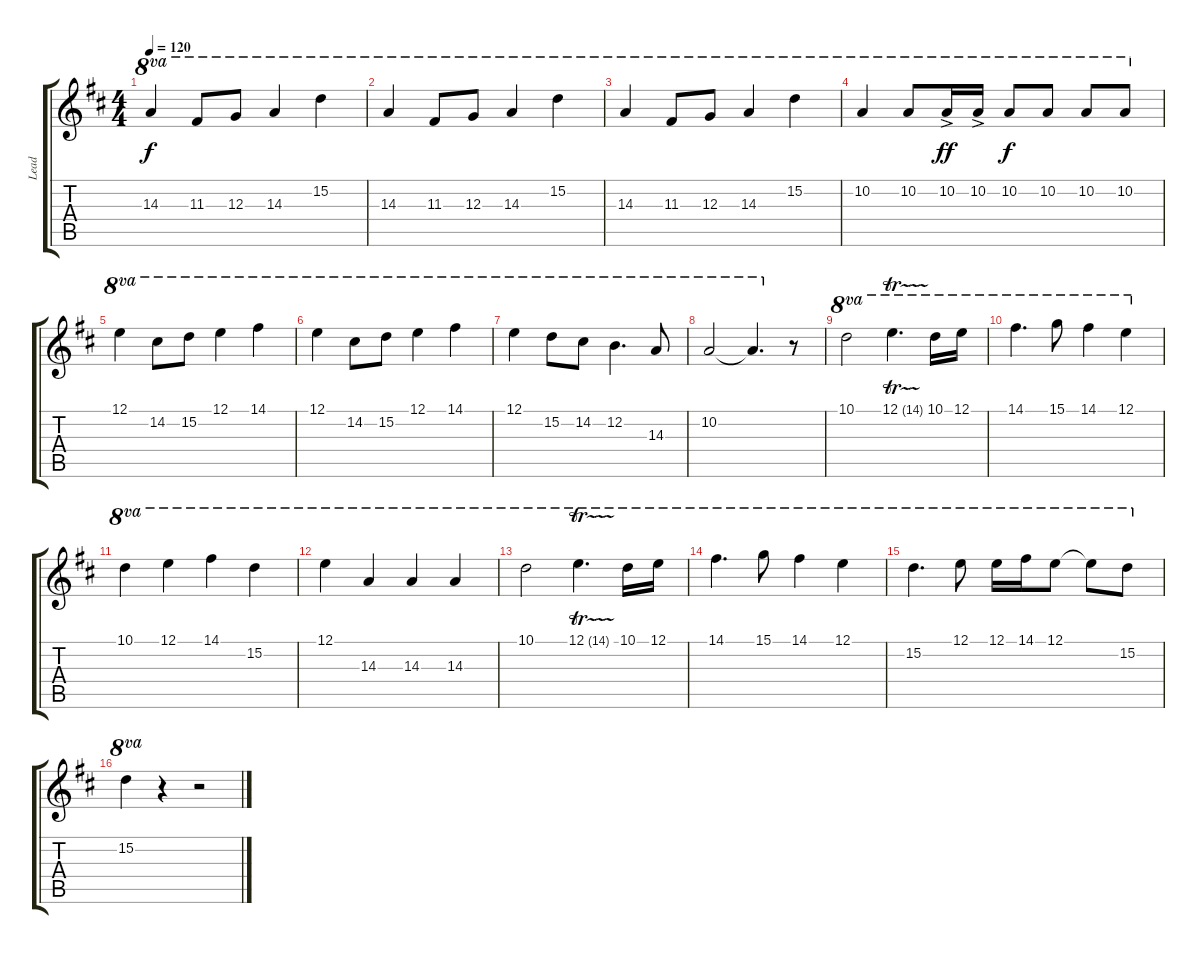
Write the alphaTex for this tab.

\track ("Lead" "Lead") {instrument distortionguitar}
\staff {score tabs}
\tuning (E4 B3 G3 D3 A2 E2) {hide}
\ts (4 4)
\tempo 120
\clef g2
\ks d
14.3.4{ot 8va dy f} 11.3.8{ot 8va} 12.3.8{ot 8va} 14.3.4{ot 8va} 15.2.4{ot 8va} |
14.3.4{ot 8va} 11.3.8{ot 8va} 12.3.8{ot 8va} 14.3.4{ot 8va} 15.2.4{ot 8va} |
14.3.4{ot 8va} 11.3.8{ot 8va} 12.3.8{ot 8va} 14.3.4{ot 8va} 15.2.4{ot 8va} |
10.2.4{ot 8va} 10.2.8{ot 8va} 10.2{ac}.16{ot 8va dy ff} 10.2{ac}.16{ot 8va} 10.2.8{ot 8va dy f} 10.2.8{ot 8va} 10.2.8{ot 8va} 10.2.8{ot 8va} |
12.1.4{ot 8va} 14.2.8{ot 8va} 15.2.8{ot 8va} 12.1.4{ot 8va} 14.1.4{ot 8va} |
12.1.4{ot 8va} 14.2.8{ot 8va} 15.2.8{ot 8va} 12.1.4{ot 8va} 14.1.4{ot 8va} |
12.1.4{ot 8va} 15.2.8{ot 8va} 14.2.8{ot 8va} 12.2.4{d ot 8va} 14.3.8{ot 8va} |
10.2.2{ot 8va} 10.2{t}.4{d ot 8va} r.8 |
10.1.2{ot 8va} 12.1{tr (14 32)}.4{d ot 8va} 10.1.16{ot 8va} 12.1.16{ot 8va} |
14.1.4{d ot 8va} 15.1.8{ot 8va} 14.1.4{ot 8va} 12.1.4{ot 8va} |
10.1.4{ot 8va} 12.1.4{ot 8va} 14.1.4{ot 8va} 15.2.4{ot 8va} |
12.1.4{ot 8va} 14.3.4{ot 8va} 14.3.4{ot 8va} 14.3.4{ot 8va} |
10.1.2{ot 8va} 12.1{tr (14 32)}.4{d ot 8va} 10.1.16{ot 8va} 12.1.16{ot 8va} |
14.1.4{d ot 8va} 15.1.8{ot 8va} 14.1.4{ot 8va} 12.1.4{ot 8va} |
15.2.4{d ot 8va} 12.1.8{ot 8va} 12.1.16{ot 8va} 14.1.16{ot 8va} 12.1.8{ot 8va} 12.1{t}.8{ot 8va} 15.2.8{ot 8va} |
15.2.4{ot 8va} r.4 r.2
